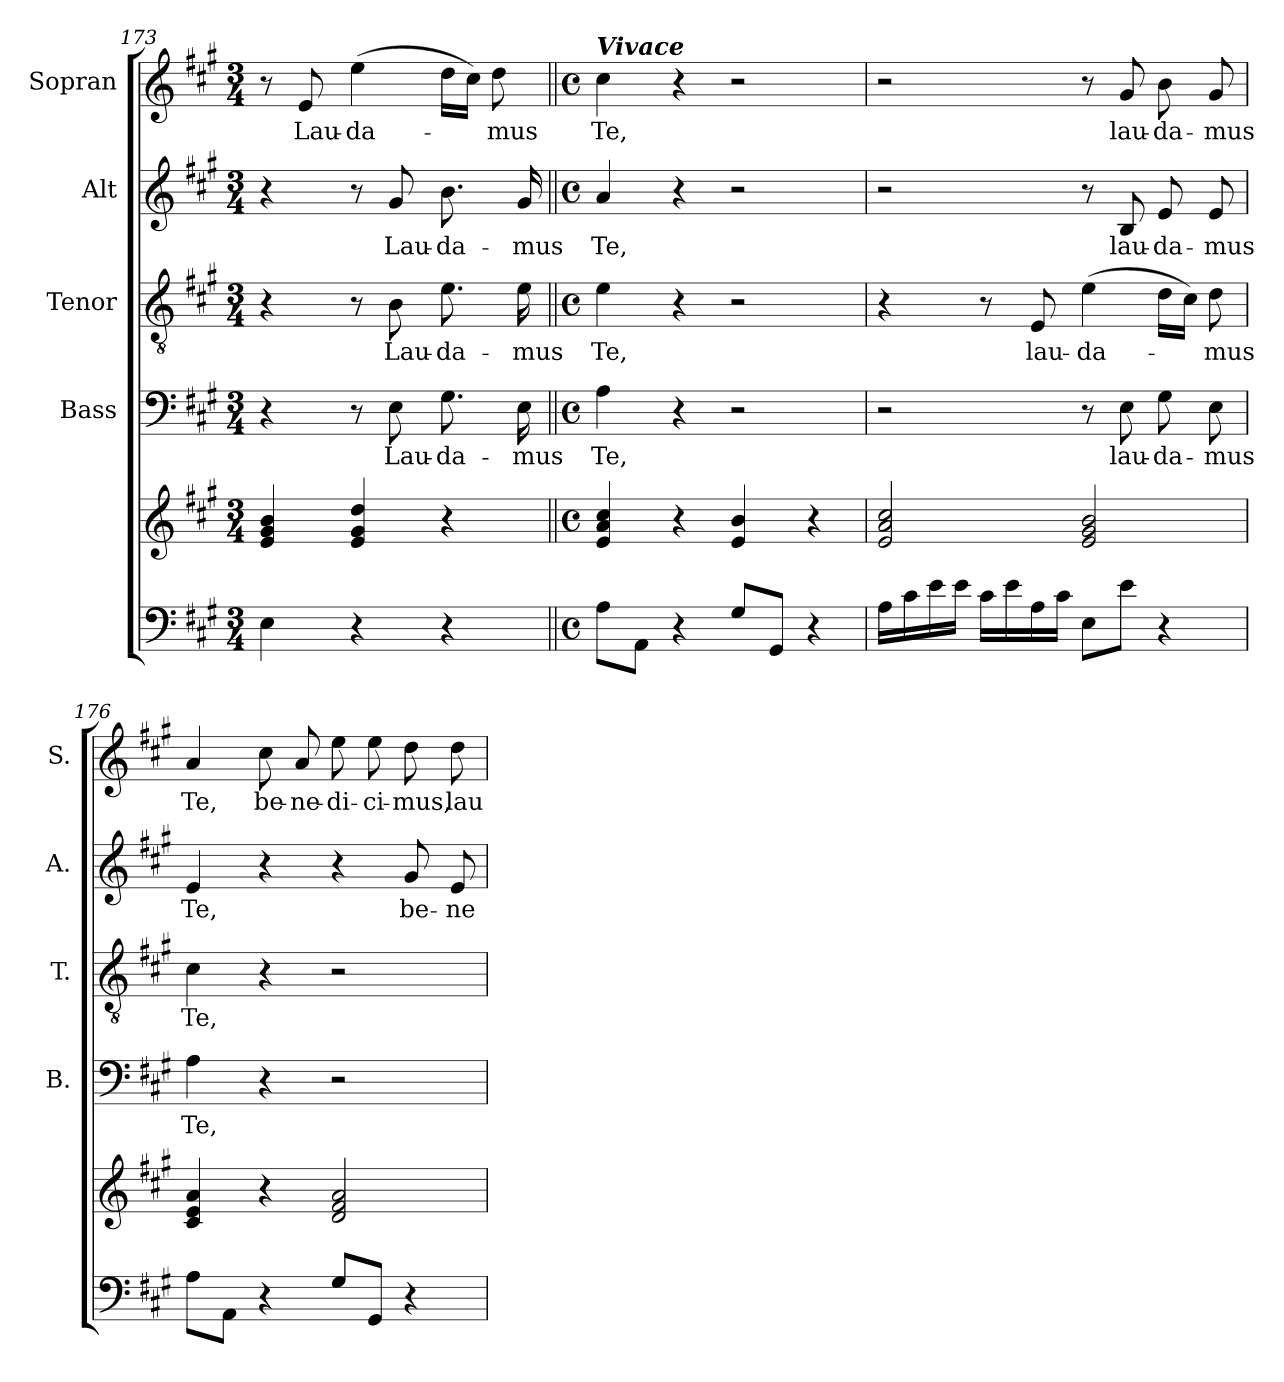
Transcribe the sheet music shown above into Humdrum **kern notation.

**kern	**kern	**kern	**text	**kern	**text	**kern	**text	**kern	**text
*part5	*part5	*part4	*part4	*part3	*part3	*part2	*part2	*part1	*part1
*staff6	*staff5	*staff4	*staff4	*staff3	*staff3	*staff2	*staff2	*staff1	*staff1
*	*	*I"Bass	*	*I"Tenor	*	*I"Alt	*	*I"Sopran	*
*	*	*I'B.	*	*I'T.	*	*I'A.	*	*I'S.	*
*clefF4	*clefG2	*clefF4	*	*clefGv2	*	*clefG2	*	*clefG2	*
*k[f#c#g#]	*k[f#c#g#]	*k[f#c#g#]	*	*k[f#c#g#]	*	*k[f#c#g#]	*	*k[f#c#g#]	*
*A:	*A:	*A:	*	*A:	*	*A:	*	*A:	*
*M3/4	*M3/4	*M3/4	*	*M3/4	*	*M3/4	*	*M3/4	*
=173	=173	=173	=173	=173	=173	=173	=173	=173	=173
4E\	4e/ 4g#/ 4b/	4r	.	4r	.	4r	.	8r	.
!	!	!	!	!	!	!	!	!	!LO:LY:b
.	.	.	.	.	.	.	.	8e/	Lau-
!	!	!	!	!	!	!	!	!	!LO:LY:b
4r	4e/ 4g#/ 4dd/	8r	.	8r	.	8r	.	(>4ee\	-da-
!	!	!	!LO:LY:b	!	!LO:LY:b	!	!LO:LY:b	!	!
.	.	8E\	Lau-	8B\	Lau-	8g#/	Lau-	.	.
!	!	!	!LO:LY:b	!	!LO:LY:b	!	!LO:LY:b	!	!
4r	4r	8.G#\	-da-	8.e\	-da-	8.b\	-da-	16dd\LL	.
.	.	.	.	.	.	.	.	16cc#\JJ)	.
!	!	!	!	!	!	!	!	!	!LO:LY:b
.	.	.	.	.	.	.	.	8dd\	-mus
!	!	!	!LO:LY:b	!	!LO:LY:b	!	!LO:LY:b	!	!
.	.	16E\	-mus	16e\	-mus	16g#/	-mus	.	.
=174||	=174||	=174||	=174||	=174||	=174||	=174||	=174||	=174||	=174||
*M4/4	*M4/4	*M4/4	*	*M4/4	*	*M4/4	*	*M4/4	*
*met(c)	*met(c)	*met(c)	*	*met(c)	*	*met(c)	*	*met(c)	*
!	!	!	!	!	!	!	!	!LO:TX:a:Bi:t=Vivace	!
!	!	!	!LO:LY:b	!	!LO:LY:b	!	!LO:LY:b	!	!LO:LY:b
8A\L	4e/ 4a/ 4cc#/	4A\	Te,	4e\	Te,	4a/	Te,	4cc#\	Te,
8AA\J	.	.	.	.	.	.	.	.	.
4r	4r	4r	.	4r	.	4r	.	4r	.
8G#/L	4e/ 4b/	2r	.	2r	.	2r	.	2r	.
8GG#/J	.	.	.	.	.	.	.	.	.
4r	4r	.	.	.	.	.	.	.	.
=175	=175	=175	=175	=175	=175	=175	=175	=175	=175
16A\LL	2e/ 2a/ 2cc#/	2r	.	4r	.	2r	.	2r	.
16c#\	.	.	.	.	.	.	.	.	.
16e\	.	.	.	.	.	.	.	.	.
16e\JJ	.	.	.	.	.	.	.	.	.
16c#\LL	.	.	.	8r	.	.	.	.	.
16e\	.	.	.	.	.	.	.	.	.
!	!	!	!	!	!LO:LY:b	!	!	!	!
16A\	.	.	.	8E/	lau-	.	.	.	.
16c#\JJ	.	.	.	.	.	.	.	.	.
!	!	!	!	!	!LO:LY:b	!	!	!	!
8E\L	2e/ 2g#/ 2b/	8r	.	(>4e\	-da-	8r	.	8r	.
!	!	!	!LO:LY:b	!	!	!	!LO:LY:b	!	!LO:LY:b
8e\J	.	8E\	lau-	.	.	8B/	lau-	8g#/	lau-
!	!	!	!LO:LY:b	!	!	!	!LO:LY:b	!	!LO:LY:b
4r	.	8G#\	-da-	16d\LL	.	8e/	-da-	8b\	-da-
.	.	.	.	16c#\JJ)	.	.	.	.	.
!	!	!	!LO:LY:b	!	!LO:LY:b	!	!LO:LY:b	!	!LO:LY:b
.	.	8E\	-mus	8d\	-mus	8e/	-mus	8g#/	-mus
!!LO:PB:g=z
=176	=176	=176	=176	=176	=176	=176	=176	=176	=176
!	!	!	!LO:LY:b	!	!LO:LY:b	!	!LO:LY:b	!	!LO:LY:b
8A\L	4c#/ 4e/ 4a/	4A\	Te,	4c#\	Te,	4e/	Te,	4a/	Te,
8AA\J	.	.	.	.	.	.	.	.	.
!	!	!	!	!	!	!	!	!	!LO:LY:b
4r	4r	4r	.	4r	.	4r	.	8cc#\	be-
!	!	!	!	!	!	!	!	!	!LO:LY:b
.	.	.	.	.	.	.	.	8a/	-ne-
!	!	!	!	!	!	!	!	!	!LO:LY:b
8G#/L	2d/ 2f#/ 2a/	2r	.	2r	.	4r	.	8ee\	-di-
!	!	!	!	!	!	!	!	!	!LO:LY:b
8GG#/J	.	.	.	.	.	.	.	8ee\	-ci-
!	!	!	!	!	!	!	!LO:LY:b	!	!LO:LY:b
4r	.	.	.	.	.	8g#/	be-	8dd\	-mus,
!	!	!	!	!	!	!	!LO:LY:b	!	!LO:LY:b
.	.	.	.	.	.	8e/	-ne-	8dd\	lau-
=	=	=	=	=	=	=	=	=	=
*-	*-	*-	*-	*-	*-	*-	*-	*-	*-
